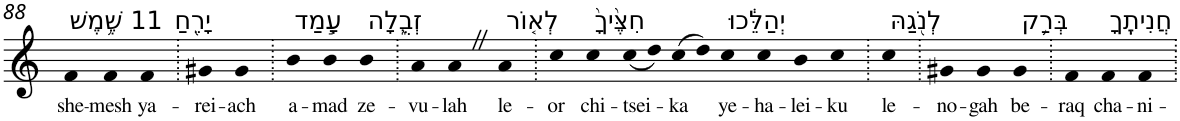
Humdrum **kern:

**kern	**text
*part1	*part1
*staff1	*staff1
*I"Piano	*
*I'Pno	*
!!LO:PB:g=z
*clefG2	*
*k[]	*
=88	=88
!LO:TX:a:t=11 שֶׁ֥מֶשׁ	!
!	!LO:LY:b
4f	she-
!	!LO:LY:b
4f	-mesh
!LO:TX:a:t=יָרֵ֖חַ	!
!	!LO:LY:b
4f	ya-
=89.	=89.
!	!LO:LY:b
4g#X	-rei-
!	!LO:LY:b
4g#	-ach
=90.	=90.
!LO:TX:a:t=עָ֣מַד	!
!	!LO:LY:b
4b	a-
!	!LO:LY:b
4b	-mad
!LO:TX:a:t=זְבֻ֑לָה	!
!	!LO:LY:b
4b	ze-
=91.	=91.
!	!LO:LY:b
4a	-vu-
!	!LO:LY:b
4aZ	-lah
!LO:TX:a:t=לְא֤וֹר	!
!	!LO:LY:b
4a	le-
=92.	=92.
!	!LO:LY:b
4cc	-or
!LO:TX:a:t=חִצֶּ֙יךָ֙	!
!	!LO:LY:b
4cc	chi-
!	!LO:LY:b
(<8cc	-tsei-
8dd)	.
!	!LO:LY:b
(>8cc	-ka
8dd)	.
!LO:TX:a:t=יְהַלֵּ֔כוּ	!
!	!LO:LY:b
4cc	ye-
!	!LO:LY:b
4cc	-ha-
!	!LO:LY:b
4b	-lei-
!	!LO:LY:b
4cc	-ku
=93.	=93.
!LO:TX:a:t=לְנֹ֖גַהּ	!
!	!LO:LY:b
4cc	le-
=94.	=94.
!	!LO:LY:b
4g#X	-no-
!	!LO:LY:b
4g#	-gah
!LO:TX:a:t=בְּרַ֥ק	!
!	!LO:LY:b
4g#	be-
=95.	=95.
!	!LO:LY:b
4f	-raq
!LO:TX:a:t=חֲנִיתֶֽךָ	!
!	!LO:LY:b
4f	cha-
!	!LO:LY:b
4f	-ni-
=.	=.
*-	*-
